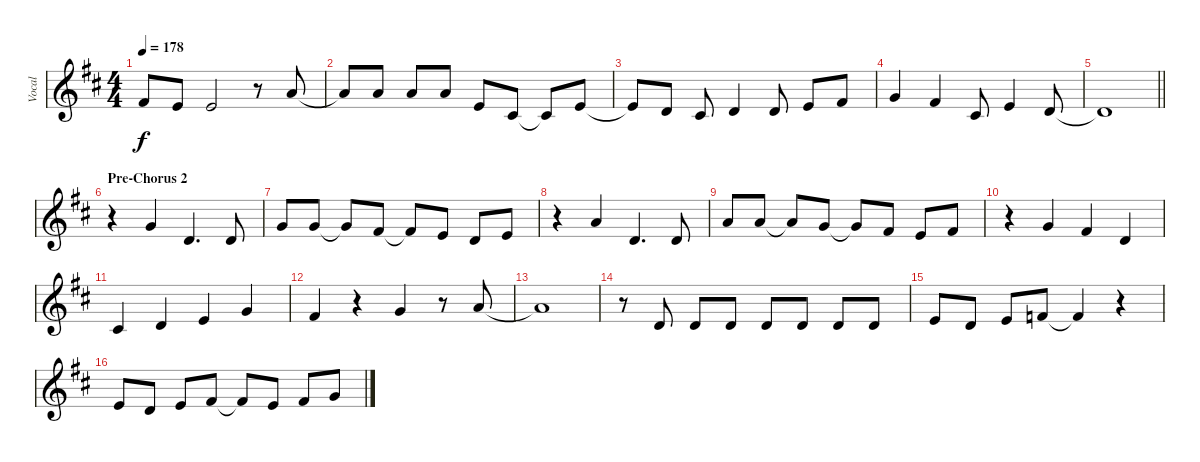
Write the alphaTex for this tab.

\track ("Vocal" "Vocal") {instrument voiceoohs}
\staff {score}
\tuning (E4 B3 G3 D3 A2 E2) {hide}
\ts (4 4)
\tempo 178
\clef g2
\ks d
2.1{t}.8{dy f} 0.1.8 0.1.2 r.8 5.1.8 |
5.1{t}.8 5.1.8 5.1.8 5.1.8 5.2.8 2.2.8 2.2{t}.8 5.2.8 |
5.2{t}.8 3.2.8 2.2.8 3.2.4 3.2.8 0.1.8 2.1.8 |
3.1.4 2.1.4 2.2.8 0.1.4 3.2.8 |
\barLineRight lightlight
3.2{t}.1 |
\section ("" "Pre-Chorus 2")
r.4 3.1.4 3.2.4{d} 3.2.8 |
3.1.8 3.1.8 3.1{t}.8 2.1.8 2.1{t}.8 5.2.8 3.2.8 5.2.8 |
r.4 5.1.4 3.2.4{d} 3.2.8 |
5.1.8 5.1.8 5.1{t}.8 3.1.8 3.1{t}.8 2.1.8 0.1.8 2.1.8 |
r.4 3.1.4 2.1.4 3.2.4 |
2.2.4 3.2.4 5.2.4 3.1.4 |
2.1.4 r.4 3.1.4 r.8 5.1.8 |
5.1{t}.1 |
r.8 3.2.8 3.2.8 3.2.8 3.2.8 3.2.8 3.2.8 3.2.8 |
5.2.8 3.2.8 5.2.8 6.2.8 6.2{t}.4 r.4 |
5.2.8 3.2.8 5.2.8 7.2.8 7.2{t}.8 5.2.8 7.2.8 3.1.8
